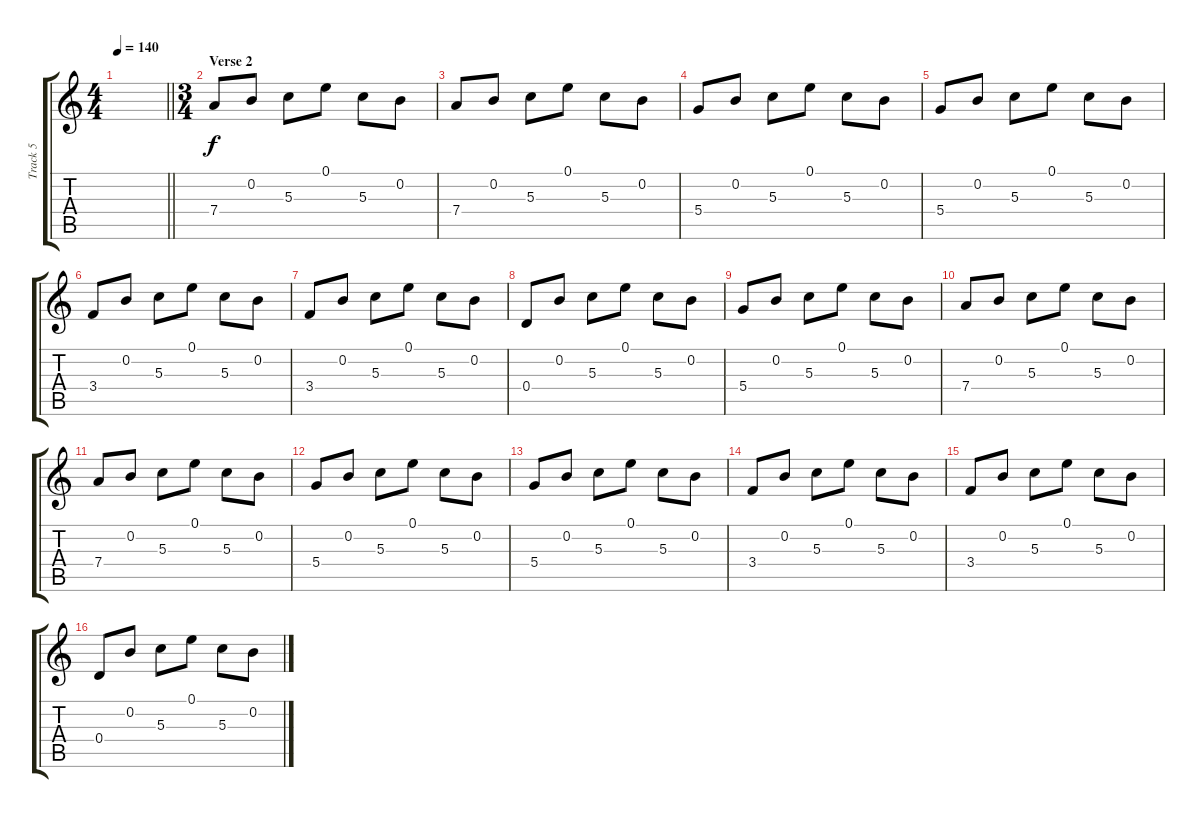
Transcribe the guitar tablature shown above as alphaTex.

\track ("Track 5" "Track 5") {instrument acousticguitarsteel}
\staff {score tabs}
\tuning (E4 B3 G3 D3 A2 E2) {hide}
\ts (4 4)
\tempo 140
\clef g2
\barLineRight lightlight
\ks c
|
\ts (3 4)
\section ("" "Verse 2")
7.4.8 0.2.8 5.3.8 0.1.8 5.3.8 0.2.8 |
7.4.8 0.2.8 5.3.8 0.1.8 5.3.8 0.2.8 |
5.4.8 0.2.8 5.3.8 0.1.8 5.3.8 0.2.8 |
5.4.8 0.2.8 5.3.8 0.1.8 5.3.8 0.2.8 |
3.4.8 0.2.8 5.3.8 0.1.8 5.3.8 0.2.8 |
3.4.8 0.2.8 5.3.8 0.1.8 5.3.8 0.2.8 |
0.4.8 0.2.8 5.3.8 0.1.8 5.3.8 0.2.8 |
5.4.8 0.2.8 5.3.8 0.1.8 5.3.8 0.2.8 |
7.4.8 0.2.8 5.3.8 0.1.8 5.3.8 0.2.8 |
7.4.8 0.2.8 5.3.8 0.1.8 5.3.8 0.2.8 |
5.4.8 0.2.8 5.3.8 0.1.8 5.3.8 0.2.8 |
5.4.8 0.2.8 5.3.8 0.1.8 5.3.8 0.2.8 |
3.4.8 0.2.8 5.3.8 0.1.8 5.3.8 0.2.8 |
3.4.8 0.2.8 5.3.8 0.1.8 5.3.8 0.2.8 |
0.4.8 0.2.8 5.3.8 0.1.8 5.3.8 0.2.8
